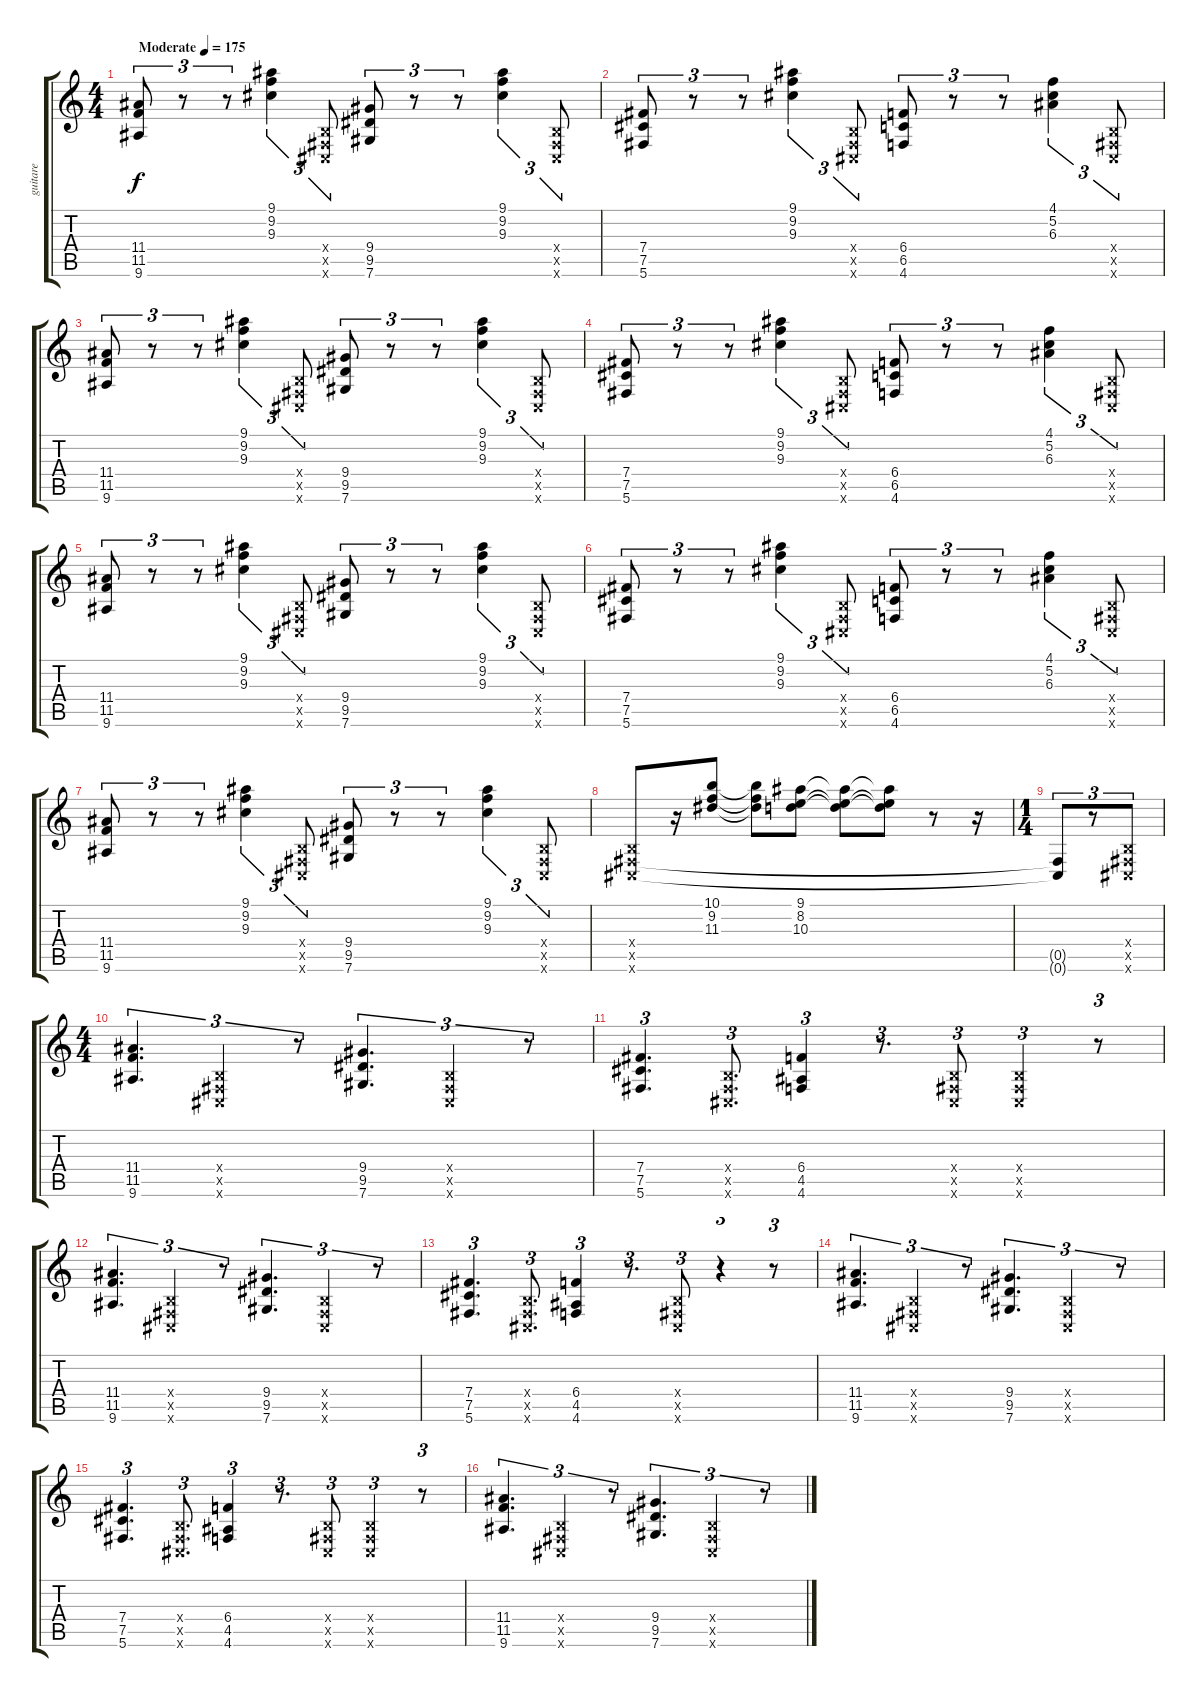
\track ("guitare" "guitare") {instrument acousticguitarsteel}
\staff {score tabs}
\tuning (Db4 Ab3 E3 B2 Gb2 Db2) {hide}
\ts (4 4)
\tempo (175 "Moderate")
\clef g2
\ks c
(11.4 11.5 9.6).8{tu (3 2) dy f instrument acousticguitarsteel} r.8{tu (3 2)} r.8{tu (3 2)} (9.1 9.2 9.3).4{tu (3 2)} (0.4{x} 0.5{x} 0.6{x}).8{tu (3 2)} (9.4 9.5 7.6).8{tu (3 2)} r.8{tu (3 2)} r.8{tu (3 2)} (9.1 9.2 9.3).4{tu (3 2)} (0.4{x} 0.5{x} 0.6{x}).8{tu (3 2)} |
(7.4 7.5 5.6).8{tu (3 2)} r.8{tu (3 2)} r.8{tu (3 2)} (9.1 9.2 9.3).4{tu (3 2)} (0.4{x} 0.5{x} 0.6{x}).8{tu (3 2)} (6.4 6.5 4.6).8{tu (3 2)} r.8{tu (3 2)} r.8{tu (3 2)} (4.1 5.2 6.3).4{tu (3 2)} (0.4{x} 0.5{x} 0.6{x}).8{tu (3 2)} |
(11.4 11.5 9.6).8{tu (3 2)} r.8{tu (3 2)} r.8{tu (3 2)} (9.1 9.2 9.3).4{tu (3 2)} (0.4{x} 0.5{x} 0.6{x}).8{tu (3 2)} (9.4 9.5 7.6).8{tu (3 2)} r.8{tu (3 2)} r.8{tu (3 2)} (9.1 9.2 9.3).4{tu (3 2)} (0.4{x} 0.5{x} 0.6{x}).8{tu (3 2)} |
(7.4 7.5 5.6).8{tu (3 2)} r.8{tu (3 2)} r.8{tu (3 2)} (9.1 9.2 9.3).4{tu (3 2)} (0.4{x} 0.5{x} 0.6{x}).8{tu (3 2)} (6.4 6.5 4.6).8{tu (3 2)} r.8{tu (3 2)} r.8{tu (3 2)} (4.1 5.2 6.3).4{tu (3 2)} (0.4{x} 0.5{x} 0.6{x}).8{tu (3 2)} |
(11.4 11.5 9.6).8{tu (3 2)} r.8{tu (3 2)} r.8{tu (3 2)} (9.1 9.2 9.3).4{tu (3 2)} (0.4{x} 0.5{x} 0.6{x}).8{tu (3 2)} (9.4 9.5 7.6).8{tu (3 2)} r.8{tu (3 2)} r.8{tu (3 2)} (9.1 9.2 9.3).4{tu (3 2)} (0.4{x} 0.5{x} 0.6{x}).8{tu (3 2)} |
(7.4 7.5 5.6).8{tu (3 2)} r.8{tu (3 2)} r.8{tu (3 2)} (9.1 9.2 9.3).4{tu (3 2)} (0.4{x} 0.5{x} 0.6{x}).8{tu (3 2)} (6.4 6.5 4.6).8{tu (3 2)} r.8{tu (3 2)} r.8{tu (3 2)} (4.1 5.2 6.3).4{tu (3 2)} (0.4{x} 0.5{x} 0.6{x}).8{tu (3 2)} |
(11.4 11.5 9.6).8{tu (3 2)} r.8{tu (3 2)} r.8{tu (3 2)} (9.1 9.2 9.3).4{tu (3 2)} (0.4{x} 0.5{x} 0.6{x}).8{tu (3 2)} (9.4 9.5 7.6).8{tu (3 2)} r.8{tu (3 2)} r.8{tu (3 2)} (9.1 9.2 9.3).4{tu (3 2)} (0.4{x} 0.5{x} 0.6{x}).8{tu (3 2)} |
(0.4{x} 0.5{x} 0.6{x}).8 r.16 (10.1 9.2 11.3).8 (10.1{t} 9.2{t} 11.3{t}).8 (9.1 8.2 10.3).8 (9.1{t} 8.2{t} 10.3{t}).8 (9.1{t} 8.2{t} 10.3{t}).8 r.8 r.16 |
\ts (1 4)
(0.5{t} 0.6{t}).8{tu (3 2)} r.8{tu (3 2)} (0.4{x} 0.5{x} 0.6{x}).8{tu (3 2)} |
\ts (4 4)
(11.4 11.5 9.6).4{d tu (3 2)} (0.4{x} 0.5{x} 0.6{x}).4{tu (3 2)} r.8{tu (3 2)} (9.4 9.5 7.6).4{d tu (3 2)} (0.4{x} 0.5{x} 0.6{x}).4{tu (3 2)} r.8{tu (3 2)} |
(7.4 7.5 5.6).4{d tu (3 2)} (0.4{x} 0.5{x} 0.6{x}).8{d tu (3 2)} (6.4 4.5 4.6).4{tu (3 2)} r.8{d tu (3 2)} (0.4{x} 0.5{x} 0.6{x}).8{tu (3 2)} (0.4{x} 0.5{x} 0.6{x}).4{tu (3 2)} r.8{tu (3 2)} |
(11.4 11.5 9.6).4{d tu (3 2)} (0.4{x} 0.5{x} 0.6{x}).4{tu (3 2)} r.8{tu (3 2)} (9.4 9.5 7.6).4{d tu (3 2)} (0.4{x} 0.5{x} 0.6{x}).4{tu (3 2)} r.8{tu (3 2)} |
(7.4 7.5 5.6).4{d tu (3 2)} (0.4{x} 0.5{x} 0.6{x}).8{d tu (3 2)} (6.4 4.5 4.6).4{tu (3 2)} r.8{d tu (3 2)} (0.4{x} 0.5{x} 0.6{x}).8{tu (3 2)} r.4{tu (3 2)} r.8{tu (3 2)} |
(11.4 11.5 9.6).4{d tu (3 2)} (0.4{x} 0.5{x} 0.6{x}).4{tu (3 2)} r.8{tu (3 2)} (9.4 9.5 7.6).4{d tu (3 2)} (0.4{x} 0.5{x} 0.6{x}).4{tu (3 2)} r.8{tu (3 2)} |
(7.4 7.5 5.6).4{d tu (3 2)} (0.4{x} 0.5{x} 0.6{x}).8{d tu (3 2)} (6.4 4.5 4.6).4{tu (3 2)} r.8{d tu (3 2)} (0.4{x} 0.5{x} 0.6{x}).8{tu (3 2)} (0.4{x} 0.5{x} 0.6{x}).4{tu (3 2)} r.8{tu (3 2)} |
(11.4 11.5 9.6).4{d tu (3 2)} (0.4{x} 0.5{x} 0.6{x}).4{tu (3 2)} r.8{tu (3 2)} (9.4 9.5 7.6).4{d tu (3 2)} (0.4{x} 0.5{x} 0.6{x}).4{tu (3 2)} r.8{tu (3 2)}
